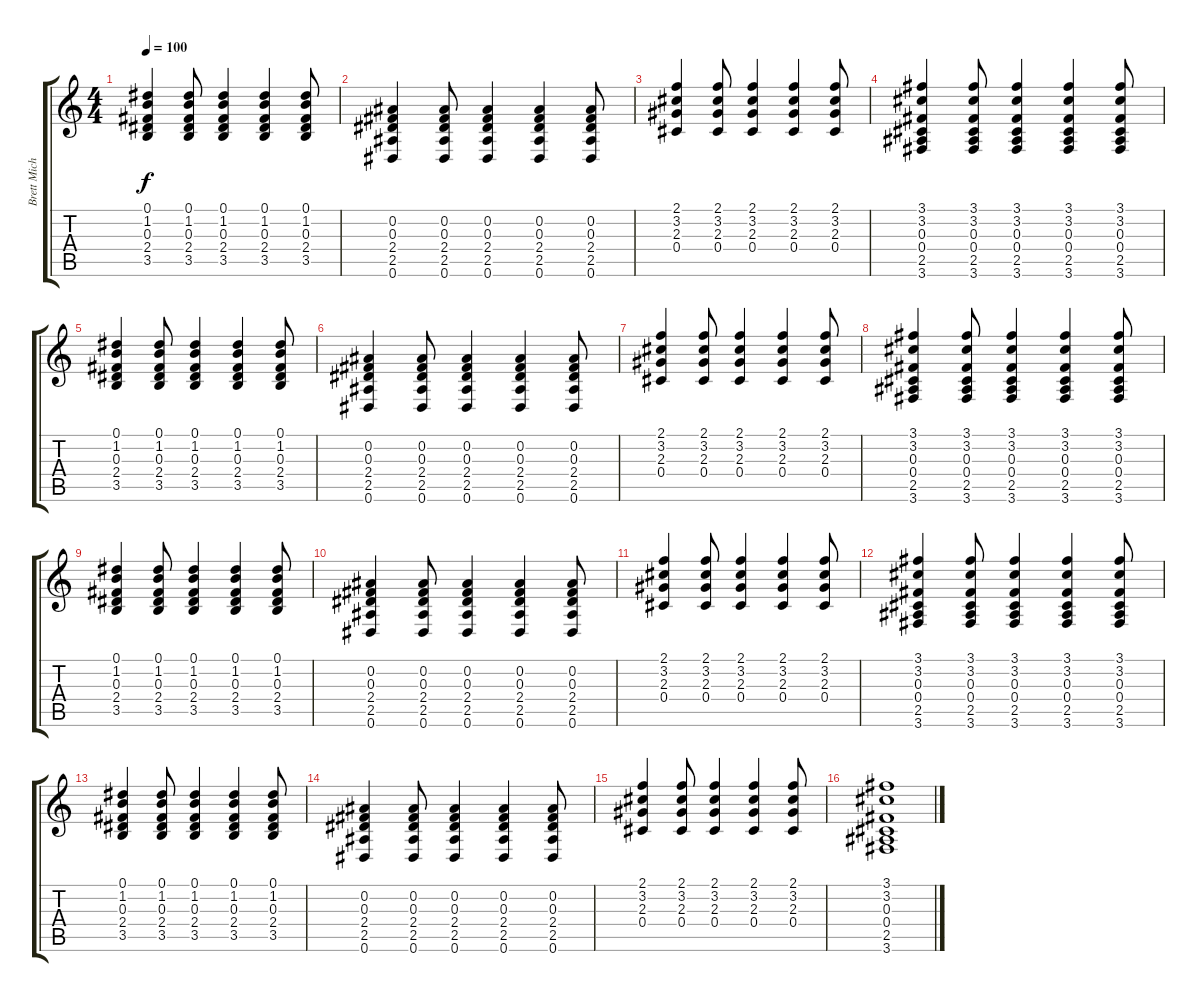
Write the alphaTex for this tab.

\track ("Brett Michaels - Acustic Rhythm Guitar" "Brett Mich") {instrument acousticguitarsteel}
\staff {score tabs}
\tuning (Eb4 Bb3 Gb3 Db3 Ab2 Eb2) {hide}
\ts (4 4)
\tempo 100
\clef g2
\ks c
(0.1 1.2 0.3 2.4 3.5).4{dy f} (0.1 1.2 0.3 2.4 3.5).8 (0.1 1.2 0.3 2.4 3.5).4 (0.1 1.2 0.3 2.4 3.5).4 (0.1 1.2 0.3 2.4 3.5).8 |
(0.2 0.3 2.4 2.5 0.6).4 (0.2 0.3 2.4 2.5 0.6).8 (0.2 0.3 2.4 2.5 0.6).4 (0.2 0.3 2.4 2.5 0.6).4 (0.2 0.3 2.4 2.5 0.6).8 |
(2.1 3.2 2.3 0.4).4 (2.1 3.2 2.3 0.4).8 (2.1 3.2 2.3 0.4).4 (2.1 3.2 2.3 0.4).4 (2.1 3.2 2.3 0.4).8 |
(3.1 3.2 0.3 0.4 2.5 3.6).4 (3.1 3.2 0.3 0.4 2.5 3.6).8 (3.1 3.2 0.3 0.4 2.5 3.6).4 (3.1 3.2 0.3 0.4 2.5 3.6).4 (3.1 3.2 0.3 0.4 2.5 3.6).8 |
(0.1 1.2 0.3 2.4 3.5).4 (0.1 1.2 0.3 2.4 3.5).8 (0.1 1.2 0.3 2.4 3.5).4 (0.1 1.2 0.3 2.4 3.5).4 (0.1 1.2 0.3 2.4 3.5).8 |
(0.2 0.3 2.4 2.5 0.6).4 (0.2 0.3 2.4 2.5 0.6).8 (0.2 0.3 2.4 2.5 0.6).4 (0.2 0.3 2.4 2.5 0.6).4 (0.2 0.3 2.4 2.5 0.6).8 |
(2.1 3.2 2.3 0.4).4 (2.1 3.2 2.3 0.4).8 (2.1 3.2 2.3 0.4).4 (2.1 3.2 2.3 0.4).4 (2.1 3.2 2.3 0.4).8 |
(3.1 3.2 0.3 0.4 2.5 3.6).4 (3.1 3.2 0.3 0.4 2.5 3.6).8 (3.1 3.2 0.3 0.4 2.5 3.6).4 (3.1 3.2 0.3 0.4 2.5 3.6).4 (3.1 3.2 0.3 0.4 2.5 3.6).8 |
(0.1 1.2 0.3 2.4 3.5).4 (0.1 1.2 0.3 2.4 3.5).8 (0.1 1.2 0.3 2.4 3.5).4 (0.1 1.2 0.3 2.4 3.5).4 (0.1 1.2 0.3 2.4 3.5).8 |
(0.2 0.3 2.4 2.5 0.6).4 (0.2 0.3 2.4 2.5 0.6).8 (0.2 0.3 2.4 2.5 0.6).4 (0.2 0.3 2.4 2.5 0.6).4 (0.2 0.3 2.4 2.5 0.6).8 |
(2.1 3.2 2.3 0.4).4 (2.1 3.2 2.3 0.4).8 (2.1 3.2 2.3 0.4).4 (2.1 3.2 2.3 0.4).4 (2.1 3.2 2.3 0.4).8 |
(3.1 3.2 0.3 0.4 2.5 3.6).4 (3.1 3.2 0.3 0.4 2.5 3.6).8 (3.1 3.2 0.3 0.4 2.5 3.6).4 (3.1 3.2 0.3 0.4 2.5 3.6).4 (3.1 3.2 0.3 0.4 2.5 3.6).8 |
(0.1 1.2 0.3 2.4 3.5).4 (0.1 1.2 0.3 2.4 3.5).8 (0.1 1.2 0.3 2.4 3.5).4 (0.1 1.2 0.3 2.4 3.5).4 (0.1 1.2 0.3 2.4 3.5).8 |
(0.2 0.3 2.4 2.5 0.6).4 (0.2 0.3 2.4 2.5 0.6).8 (0.2 0.3 2.4 2.5 0.6).4 (0.2 0.3 2.4 2.5 0.6).4 (0.2 0.3 2.4 2.5 0.6).8 |
(2.1 3.2 2.3 0.4).4 (2.1 3.2 2.3 0.4).8 (2.1 3.2 2.3 0.4).4 (2.1 3.2 2.3 0.4).4 (2.1 3.2 2.3 0.4).8 |
(3.1 3.2 0.3 0.4 2.5 3.6).1
